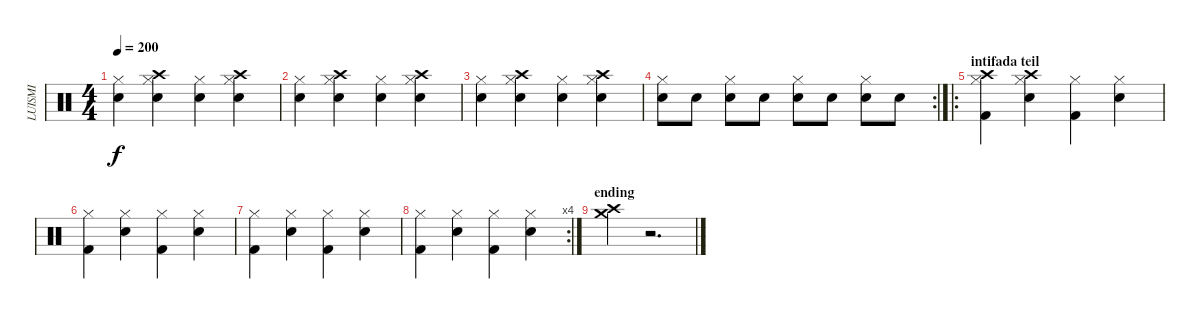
\track ("LUISMI" "LUISMI") {instrument percussion}
\staff {score}
\articulation defaults
\ts (4 4)
\tempo 200
\clef neutral
\ks c
("Hi-Hat (closed)" "Snare (hit) 2").4{dy f} ("Hi-Hat (closed)" "Snare (hit) 2" "Crash high (hit)").4 ("Hi-Hat (closed)" "Snare (hit) 2").4 ("Hi-Hat (closed)" "Snare (hit) 2" "Crash high (hit)").4 |
("Hi-Hat (closed)" "Snare (hit) 2").4 ("Hi-Hat (closed)" "Snare (hit) 2" "Crash high (hit)").4 ("Hi-Hat (closed)" "Snare (hit) 2").4 ("Hi-Hat (closed)" "Snare (hit) 2" "Crash high (hit)").4 |
("Hi-Hat (closed)" "Snare (hit) 2").4 ("Hi-Hat (closed)" "Snare (hit) 2" "Crash high (hit)").4 ("Hi-Hat (closed)" "Snare (hit) 2").4 ("Hi-Hat (closed)" "Snare (hit) 2" "Crash high (hit)").4 |
\rc 2
("Hi-Hat (closed)" "Snare (hit) 2").8 "Snare (hit) 2".8 ("Hi-Hat (closed)" "Snare (hit) 2").8 "Snare (hit) 2".8 ("Hi-Hat (closed)" "Snare (hit) 2").8 "Snare (hit) 2".8 ("Hi-Hat (closed)" "Snare (hit) 2").8 "Snare (hit) 2".8 |
\ro
\section ("" "intifada teil")
("Hi-Hat (closed)" "Kick (hit) 2" "Crash high (hit)").4 ("Hi-Hat (closed)" "Snare (hit) 2" "Crash high (hit)").4 ("Hi-Hat (closed)" "Kick (hit) 2").4 ("Hi-Hat (closed)" "Snare (hit) 2").4 |
("Hi-Hat (closed)" "Kick (hit) 2").4 ("Hi-Hat (closed)" "Snare (hit) 2").4 ("Hi-Hat (closed)" "Kick (hit) 2").4 ("Hi-Hat (closed)" "Snare (hit) 2").4 |
("Hi-Hat (closed)" "Kick (hit) 2").4 ("Hi-Hat (closed)" "Snare (hit) 2").4 ("Hi-Hat (closed)" "Kick (hit) 2").4 ("Hi-Hat (closed)" "Snare (hit) 2").4 |
\rc 4
("Hi-Hat (closed)" "Kick (hit) 2").4 ("Hi-Hat (closed)" "Snare (hit) 2").4 ("Hi-Hat (closed)" "Kick (hit) 2").4 ("Hi-Hat (closed)" "Snare (hit) 2").4 |
\section ("" "ending")
("Crash high (hit)" "Crash medium (hit)").4 r.2{d}
